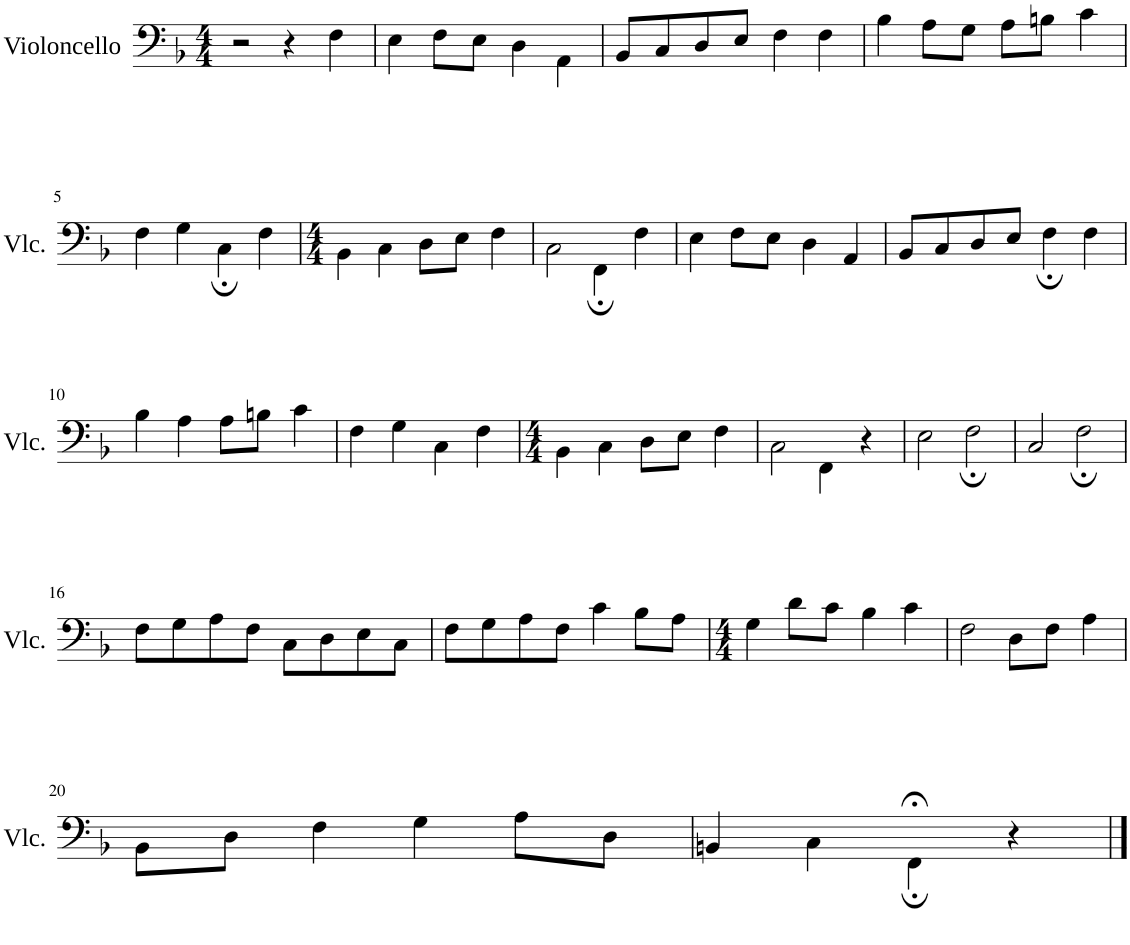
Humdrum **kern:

**kern
*part1
*staff1
*I"Violoncello
*I'Vlc.
*clefF4
*k[b-]
*M4/4
=1
2r
4r
4F\
=2
4E\
8F\L
8E\J
4D\
4AA\
=3
8BB-/L
8C/
8D/
8E/J
4F\
4F\
=4
4B-\
8A\L
8G\J
8A\L
8Bn\J
4c\
!!LO:LB:g=z
=5
4F\
4G\
4C;\
4F\
=6
*M4/4
4BB-\
4C\
8D\L
8E\J
4F\
=7
2C\
4FF;\
4F\
=8
4E\
8F\L
8E\J
4D\
4AA/
=9
8BB-/L
8C/
8D/
8E/J
4F;\
4F\
!!LO:LB:g=z
=10
4B-\
4A\
8A\L
8Bn\J
4c\
=11
4F\
4G\
4C\
4F\
=12
*M4/4
4BB-\
4C\
8D\L
8E\J
4F\
=13
2C\
4FF\
4r
=14
2E\
2F;\
=15
2C/
2F;\
!!LO:LB:g=z
=16
8F\L
8G\
8A\
8F\J
8C\L
8D\
8E\
8C\J
=17
8F\L
8G\
8A\
8F\J
4c\
8B-\L
8A\J
=18
*M4/4
4G\
8d\L
8c\J
4B-\
4c\
=19
2F\
8D\L
8F\J
4A\
!!LO:LB:g=z
=20
8BB-\L
8D\J
4F\
4G\
8A\L
8D\J
=21
4BBn/
4C\
4FF;<;\
4r
==
*-
